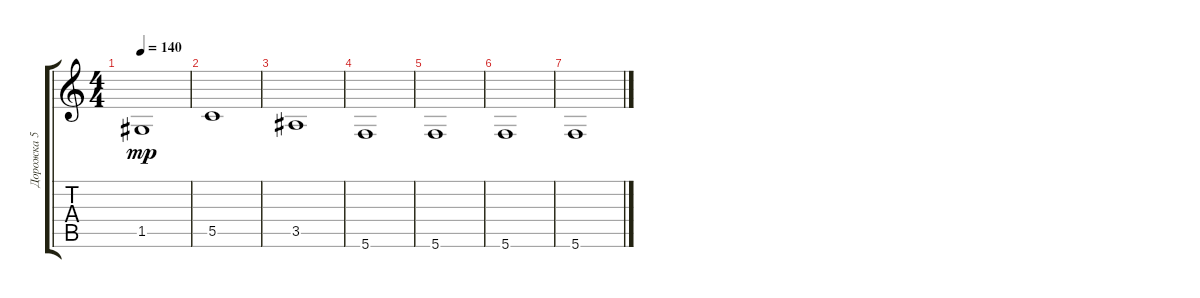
\track ("Дорожка 5" "Дорожка 5") {instrument electricbassfinger}
\staff {score tabs}
\tuning (D4 A3 F3 C3 G2 C2) {hide}
\ts (4 4)
\tempo 140
\clef g2
\ks c
1.5.1{dy mp} |
5.5.1 |
3.5.1 |
5.6.1 |
5.6.1 |
5.6.1 |
5.6.1
